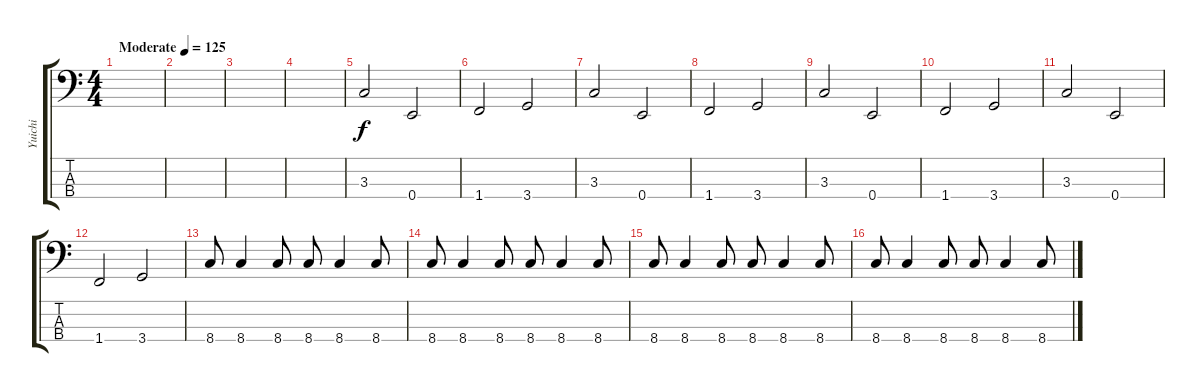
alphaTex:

\track ("Yuichi" "Yuichi") {instrument electricbassfinger}
\staff {score tabs}
\tuning (G2 D2 A1 E1) {hide}
\ts (4 4)
\tempo (125 "Moderate")
\clef f4
\ks c
|
|
|
|
3.3.2 0.4.2 |
1.4.2 3.4.2 |
3.3.2 0.4.2 |
1.4.2 3.4.2 |
3.3.2 0.4.2 |
1.4.2 3.4.2 |
3.3.2 0.4.2 |
1.4.2 3.4.2 |
8.4.8 8.4.4 8.4.8 8.4.8 8.4.4 8.4.8 |
8.4.8 8.4.4 8.4.8 8.4.8 8.4.4 8.4.8 |
8.4.8 8.4.4 8.4.8 8.4.8 8.4.4 8.4.8 |
8.4.8 8.4.4 8.4.8 8.4.8 8.4.4 8.4.8
